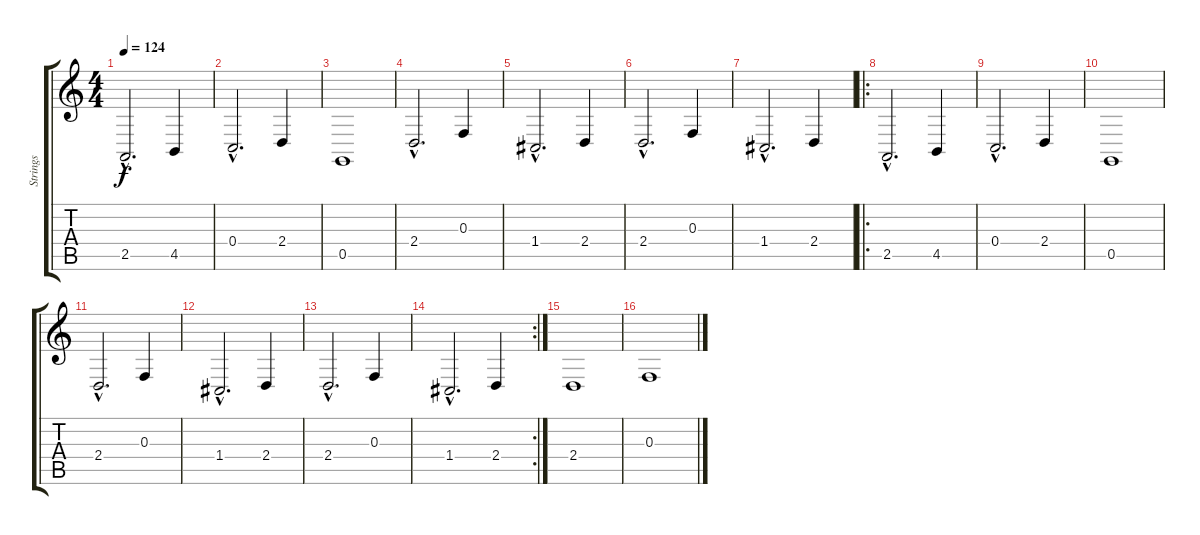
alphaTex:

\track ("Strings" "Strings") {instrument tremolostrings}
\staff {score tabs}
\tuning (D4 A3 F3 C3 G2 C2) {hide}
\ts (4 4)
\tempo 124
\clef g2
\ks c
2.5{hac}.2{d dy f} 4.5.4 |
0.4{hac}.2{d} 2.4.4 |
0.5.1 |
2.4{hac}.2{d} 0.3.4 |
1.4{hac}.2{d} 2.4.4 |
2.4{hac}.2{d} 0.3.4 |
1.4{hac}.2{d} 2.4.4 |
\ro
2.5{hac}.2{d} 4.5.4 |
0.4{hac}.2{d} 2.4.4 |
0.5.1 |
2.4{hac}.2{d} 0.3.4 |
1.4{hac}.2{d} 2.4.4 |
2.4{hac}.2{d} 0.3.4 |
\rc 2
1.4{hac}.2{d} 2.4.4 |
2.4.1 |
0.3.1
